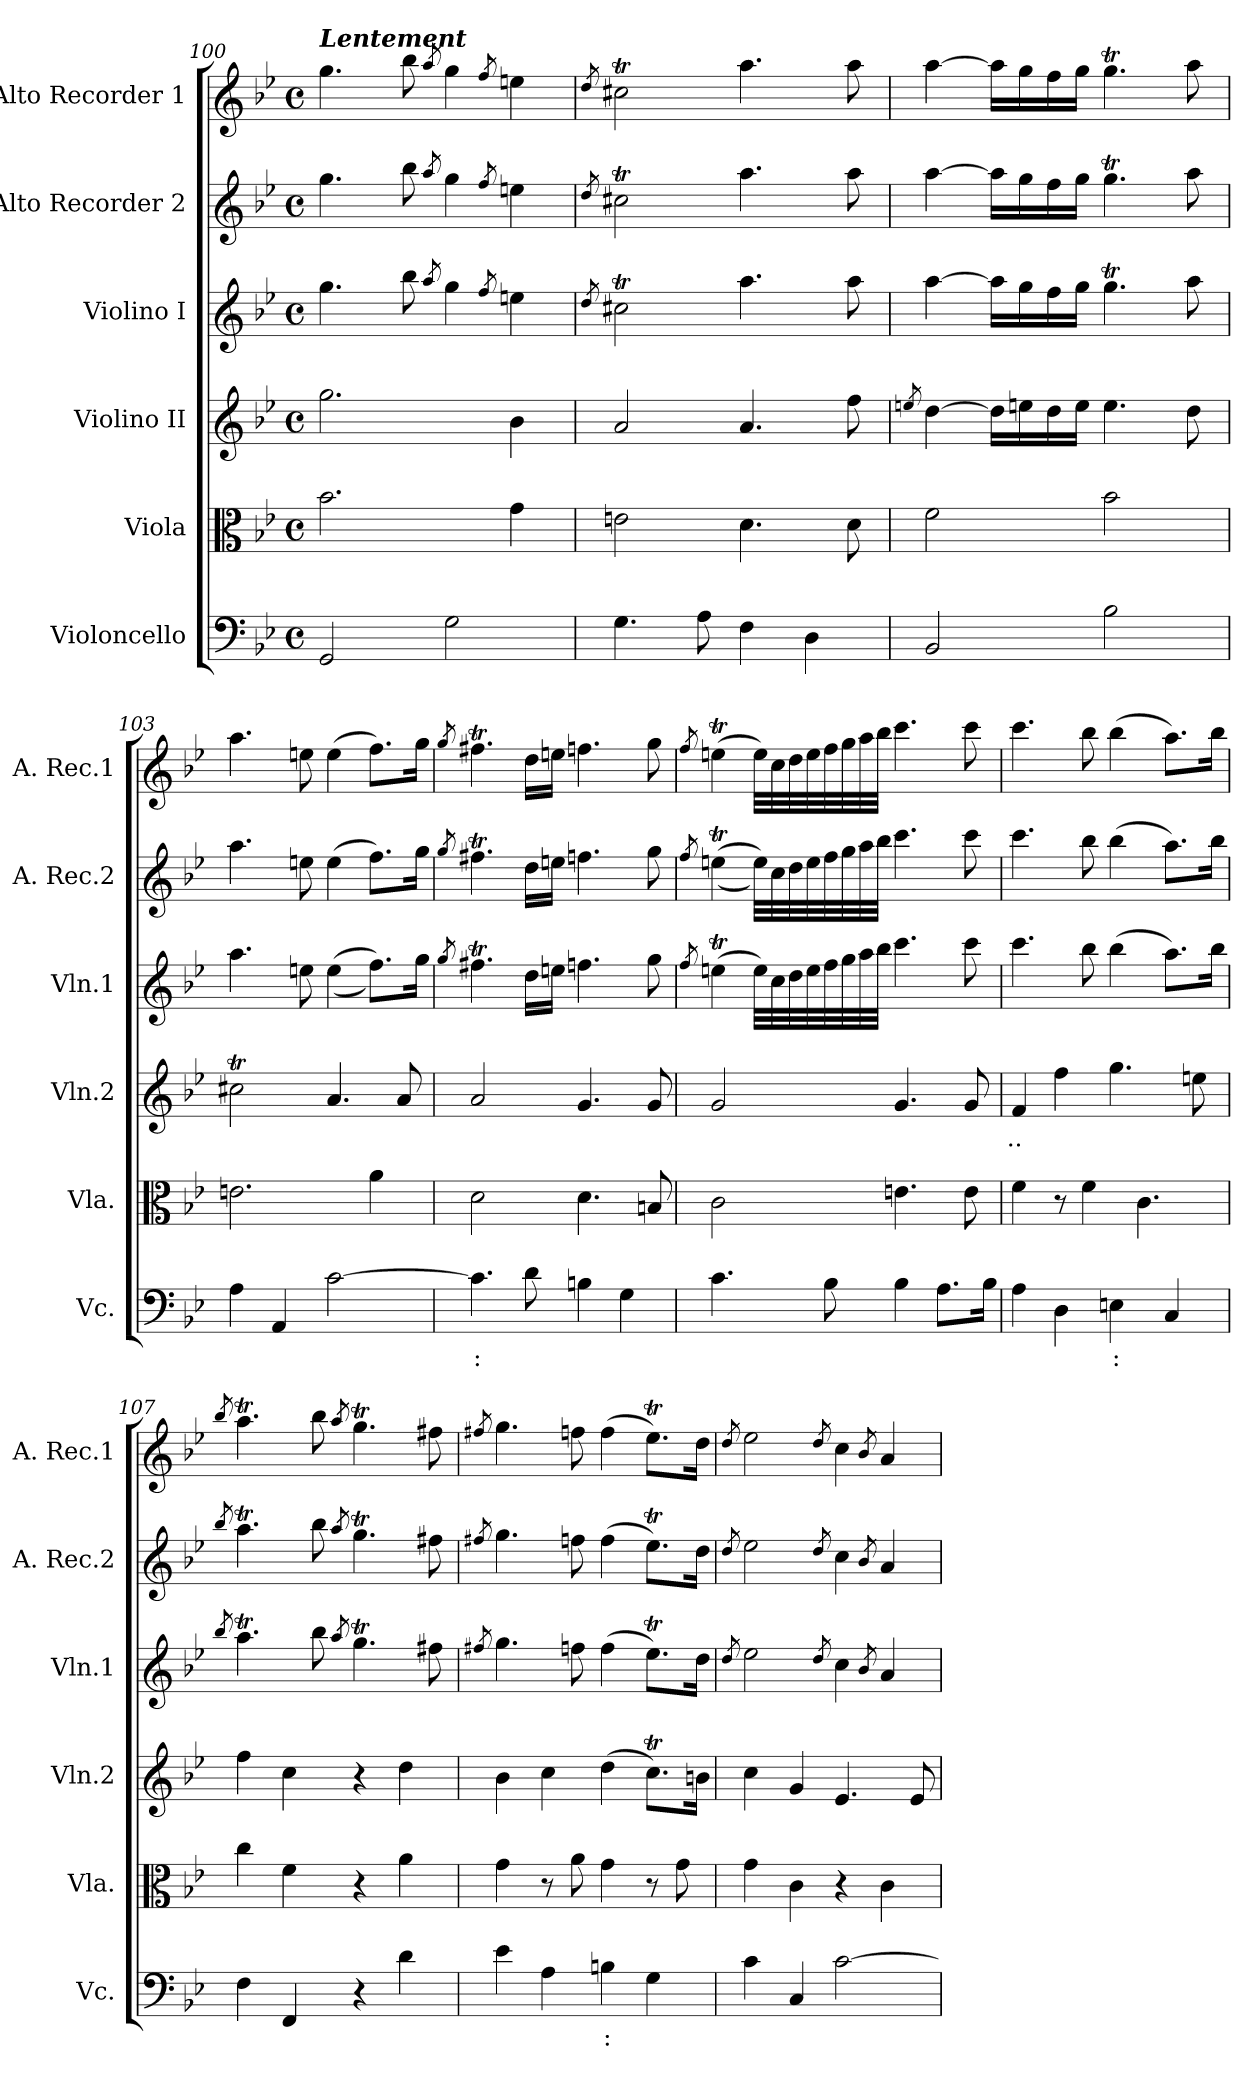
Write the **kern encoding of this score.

**kern	**text	**kern	**kern	**text	**kern	**kern	**kern
*part6	*part6	*part5	*part4	*part4	*part3	*part2	*part1
*staff6	*staff6	*staff5	*staff4	*staff4	*staff3	*staff2	*staff1
*I"Violoncello	*	*I"Viola	*I"Violino II	*	*I"Violino I	*I"Alto Recorder 2	*I"Alto Recorder 1
*I'Vc.	*	*I'Vla.	*I'Vln.2	*	*I'Vln.1	*I'A. Rec.2	*I'A. Rec.1
*clefF4	*	*clefC3	*clefG2	*	*clefG2	*clefG2	*clefG2
*k[b-e-]	*	*k[b-e-]	*k[b-e-]	*	*k[b-e-]	*k[b-e-]	*k[b-e-]
*M4/4	*	*M4/4	*M4/4	*	*M4/4	*M4/4	*M4/4
*met(c)	*	*met(c)	*met(c)	*	*met(c)	*met(c)	*met(c)
*MM74	*	*MM74	*MM74	*	*MM74	*MM74	*MM74
=100	=100	=100	=100	=100	=100	=100	=100
!	!	!	!	!	!	!	!LO:TX:a:Bi:t=Lentement
2GG/	.	2.b-\	2.gg\	.	4.gg\	4.gg\	4.gg\
.	.	.	.	.	8bb-\	8bb-\	8bb-\
.	.	.	.	.	8qaa/	8qaa/	8qaa/
2G\	.	.	.	.	4gg\	4gg\	4gg\
.	.	.	.	.	8qff/	8qff/	8qff/
.	.	4g\	4b-\	.	4een\	4een\	4een\
=101	=101	=101	=101	=101	=101	=101	=101
.	.	.	.	.	8qdd/	8qdd/	8qdd/
4.G\	.	2en\	2a/	.	2cc#Xt\	2cc#Xt\	2cc#Xt\
8A\	.	.	.	.	.	.	.
4F\	.	4.d\	4.a/	.	4.aa\	4.aa\	4.aa\
4D\	.	.	.	.	.	.	.
.	.	8d\	8ff\	.	8aa\	8aa\	8aa\
=102	=102	=102	=102	=102	=102	=102	=102
.	.	.	8qeen/	.	.	.	.
2BB-/	.	2f\	[4dd\	.	[4aa\	[4aa\	[4aa\
.	.	.	16dd\LL]	.	16aa\LL]	16aa\LL]	16aa\LL]
.	.	.	16ee\	.	16gg\	16gg\	16gg\
.	.	.	16dd\	.	16ff\	16ff\	16ff\
.	.	.	16ee\JJ	.	16gg\JJ	16gg\JJ	16gg\JJ
2B-\	.	2b-\	4.ee\	.	4.ggT\	4.ggT\	4.ggT\
.	.	.	8dd\	.	8aa\	8aa\	8aa\
=103	=103	=103	=103	=103	=103	=103	=103
4A\	.	2.en\	2cc#Xt\	.	4.aa\	4.aa\	4.aa\
4AA/	.	.	.	.	.	.	.
.	.	.	.	.	8een\	8een\	8een\
[2c\	.	.	4.a/	.	(>(4ee\	(4ee\	(4ee\
.	.	4a\	.	.	8.ff\L))	8.ff\L)	8.ff\L)
.	.	.	8a/	.	.	.	.
.	.	.	.	.	16gg\Jk	16gg\Jk	16gg\Jk
!!LO:LB:g=z
=104	=104	=104	=104	=104	=104	=104	=104
.	.	.	.	.	8qgg/	8qgg/	8qgg/
!	!LO:LY:b	!	!	!	!	!	!
4.c\]	:	2d\	2a/	.	4.ff#Xt\	4.ff#Xt\	4.ff#Xt\
8d\	.	.	.	.	16dd\LL	16dd\LL	16dd\LL
.	.	.	.	.	16een\JJ	16een\JJ	16een\JJ
4Bn\	.	4.d\	4.g/	.	4.ffn\	4.ffn\	4.ffn\
4G\	.	.	.	.	.	.	.
.	.	8Bn/	8g/	.	8gg\	8gg\	8gg\
=105	=105	=105	=105	=105	=105	=105	=105
.	.	.	.	.	8qff/	8qff/	8qff/
4.c\	.	2c\	2g/	.	(>4eent\	(>(>4eent\	(>4eent\
.	.	.	.	.	32ee\LLL)	32ee\LLL))	32ee\LLL)
.	.	.	.	.	32cc\	32cc\	32cc\
.	.	.	.	.	32dd\	32dd\	32dd\
.	.	.	.	.	32ee\	32ee\	32ee\
8B-\	.	.	.	.	32ff\	32ff\	32ff\
.	.	.	.	.	32gg\	32gg\	32gg\
.	.	.	.	.	32aa\	32aa\	32aa\
.	.	.	.	.	32bb-\JJJ	32bb-\JJJ	32bb-\JJJ
4B-\	.	4.en\	4.g/	.	4.ccc\	4.ccc\	4.ccc\
8.A\L	.	.	.	.	.	.	.
.	.	8e\	8g/	.	8ccc\	8ccc\	8ccc\
16B-\Jk	.	.	.	.	.	.	.
=106	=106	=106	=106	=106	=106	=106	=106
!	!	!	!	!LO:LY:b	!	!	!
4A\	.	4f\	4f/	..	4.ccc\	4.ccc\	4.ccc\
4D\	.	8r	4ff\	.	.	.	.
.	.	4f\	.	.	8bb-\	8bb-\	8bb-\
!	!LO:LY:b	!	!	!	!	!	!
4En\	:	.	4.gg\	.	(>4bb-\	(>4bb-\	(>4bb-\
.	.	4.c\	.	.	.	.	.
4C/	.	.	.	.	8.aa\L)	8.aa\L)	8.aa\L)
.	.	.	8een\	.	.	.	.
.	.	.	.	.	16bb-\Jk	16bb-\Jk	16bb-\Jk
=107	=107	=107	=107	=107	=107	=107	=107
.	.	.	.	.	8qbb-/	8qbb-/	8qbb-/
4F\	.	4cc\	4ff\	.	4.aat\	4.aat\	4.aat\
4FF/	.	4f\	4cc\	.	.	.	.
.	.	.	.	.	8bb-\	8bb-\	8bb-\
.	.	.	.	.	8qaa/	8qaa/	8qaa/
4r	.	4r	4r	.	4.ggT\	4.ggT\	4.ggT\
4d\	.	4a\	4dd\	.	.	.	.
.	.	.	.	.	8ff#X\	8ff#X\	8ff#X\
=108	=108	=108	=108	=108	=108	=108	=108
.	.	.	.	.	8qff#X/	8qff#X/	8qff#X/
4e-\	.	4g\	4b-\	.	4.gg\	4.gg\	4.gg\
4A\	.	8r	4cc\	.	.	.	.
.	.	8a\	.	.	8ffn\	8ffn\	8ffn\
!	!LO:LY:b	!	!	!	!	!	!
4Bn\	:	4g\	(>4dd\	.	(>4ff\	(>4ff\	(>4ff\
4G\	.	8r	8.ccT\L)	.	8.ee-T\L)	8.ee-T\L)	8.ee-T\L)
.	.	8g\	.	.	.	.	.
.	.	.	16bn\Jk	.	16dd\Jk	16dd\Jk	16dd\Jk
=109	=109	=109	=109	=109	=109	=109	=109
.	.	.	.	.	8qdd/	8qdd/	8qdd/
4c\	.	4g\	4cc\	.	2ee-\	2ee-\	2ee-\
4C/	.	4c\	4g/	.	.	.	.
.	.	.	.	.	8qdd/	8qdd/	8qdd/
[2c\	.	4r	4.e-/	.	4cc\	4cc\	4cc\
.	.	.	.	.	8qb-/	8qb-/	8qb-/
.	.	4c\	.	.	4a/	4a/	4a/
.	.	.	8e-/	.	.	.	.
=	=	=	=	=	=	=	=
*-	*-	*-	*-	*-	*-	*-	*-
